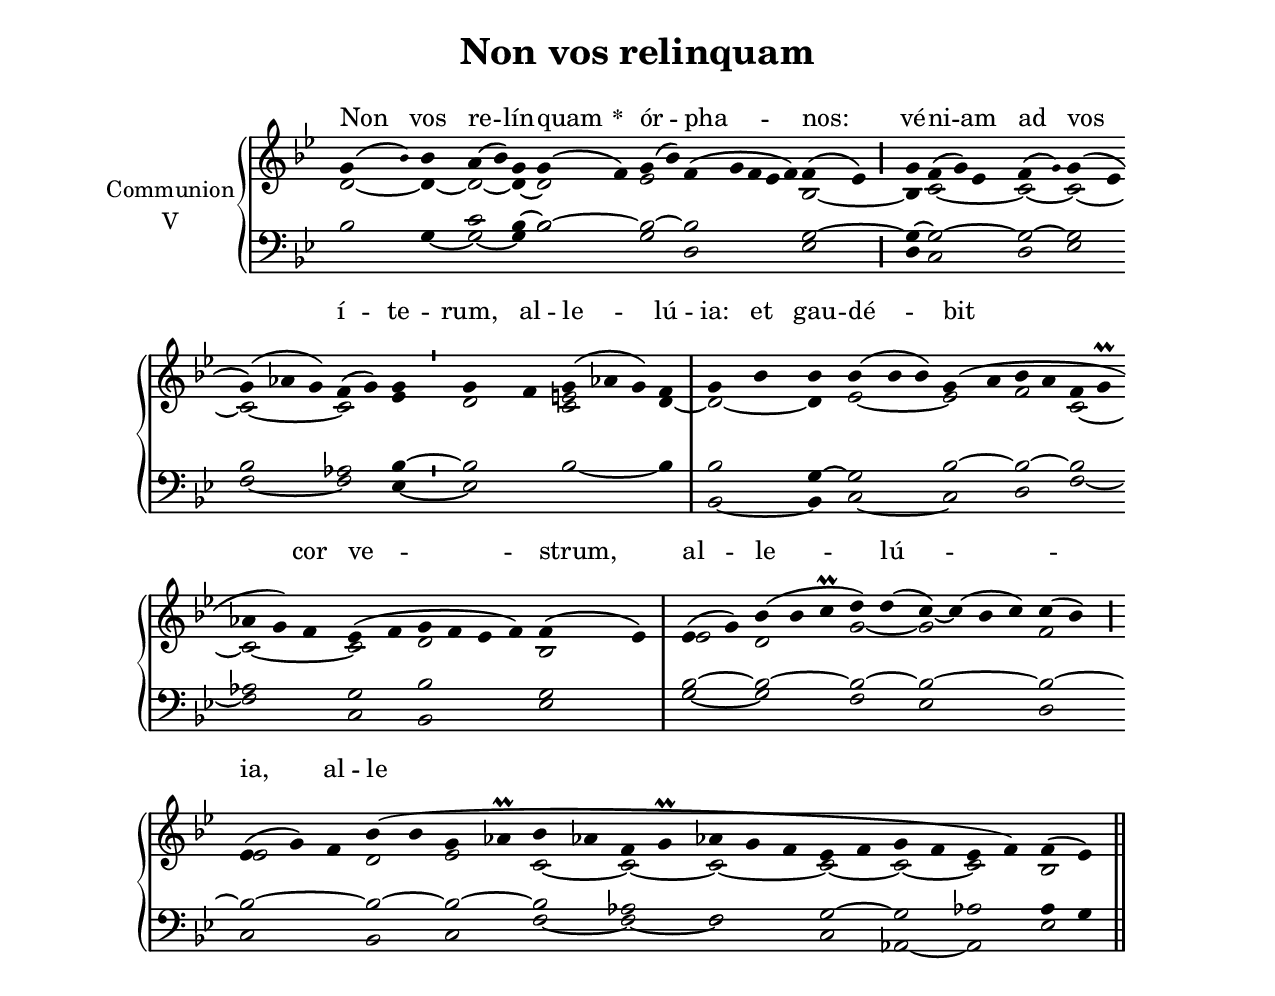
\version "2.18"
\include "gregorian.ly"
\include "noh2.ily"


%Page reference: page ii.98
%(volume.page)

global = {
 \key ees \lydian
 \cadenzaOn 
}

\header {
  title = \markup \center-column {"Non vos relinquam" \vspace #1 }
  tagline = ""
  composer = ""
}

\paper {
 #(include-special-characters)
  oddHeaderMarkup = \markup \fill-line {
    \line {}
    \center-column {
      \on-the-fly #first-page     " "
      \on-the-fly #not-first-page "Non vos relinquam"
    }
    \line { \on-the-fly #print-page-number-check-first \fromproperty #'page:page-number-string }
  }
  evenHeaderMarkup = \markup \fill-line {
    \line { \on-the-fly #print-page-number-check-first \fromproperty #'page:page-number-string }
    \center-column { "Non vos relinquam" }
    \line {}
  }
}

chantText = \lyricmode {
Non vos re -- lín -- quam 
\set stanza = " * " ór -- pha -- nos: 
vé -- ni -- am ad vos í -- te -- rum, al -- le -- lú -- ia: 
et gau -- dé -- bit cor ve -- strum, 
al -- le -- lú -- _ ia, 
al -- le -- _ lú -- ia. }

chantMusic = {
\tieDown   g'4 ( \once \tweak #'font-size #-4 bes' ) bes'4 a'4 ( bes'4) g'4 g'4 ( f'4)  g'4 ( bes'4) f'4 ( g'4 f'4 ees'4 f'4) f'4 ( ees'4) \divisioMaior
 g'4 f'4 ( g'4) ees'4 f'4 ( \once \tweak #'font-size #-4 g' ) g'4 ( ees'4 \forceBreak
)  g'4 ( aes'4 g'4) f'4 ( g'4) g'4 \divisioMinima
 g'4 f'4  g'4 ( aes'4 g'4) f'4 \divisioMaxima
 g'4 bes'4 bes'4 bes'4 ( bes'4 bes'4) g'4 ( a'4 bes'4 a'4 f'4  g'\prall \forceBreak
 aes'4 g'4) f'4 ees'4 ( f'4 g'4 f'4 ees'4 f'4) f'4 ( ees'4) \divisioMaxima
 ees'4 ( g'4) bes'4 ( bes'4 c''\prall d''4) d''4 ( c''4) ~ c''4 ( bes'4 c''4) c''4 ( bes'4) \divisioMaior
  ees'4 ( g'4) f'4 bes'4 ( bes'4 g'4 aes'\prall bes'4 aes'4 f'4 g'\prall aes'4 g'4 f'4 ees'4 ( f'4 g'4 f'4 ees'4 f'4) f'4 ( ees'4) \finalis

}

altoMusic = {
d'2 ~ d'4 ~ d'2 ~ d'4 ~ d'2 ees'2 r2*5/2 bes2 ~ \divisioMaior
bes4 c'2*3/2 ~ c'2 ~ c'2 ~ c'2*3/2 ~ c'2 ees'4 \divisioMinima
d'2 <e' c'>2*3/2 d'4 ~ \divisioMaxima
d'2 ~ d'4 ees'2*3/2 ~ ees'2 f'2 c'2 ~ c'2*3/2 ~ c'2 d'2*4/2 bes2 \divisioMaxima
ees'2 d'2*3/2 g'2 ~ g'2*4/2 f'2 ees'2*3/2 d'2 ees'2 c'2 ~ c'2 ~ c'2*3/2 ~ c'2 ~ c'2 ~ c'2 bes2 \finalis
}

tenorMusic = {
r2*3/2 c'2 bes4 ~ bes2 ~ bes2 ~ bes2*5/2 g2 ~ \divisioMaior
g4 ~ g2*3/2 ~ g2 ~ g2 bes2*3/2 aes2 bes4 ~ \divisioMinima
bes2 r2*3/2 r4 \divisioMaxima
bes2 g4 ~ g2*3/2 bes2 ~ bes2 ~ bes2 aes2*3/2 g2 bes2*4/2 g2 \divisioMaxima
bes2 ~ bes2*3/2 ~ bes2 ~ bes2*4/2 ~ bes2 ~ bes2*3/2 ~ bes2 ~ bes2 ~ bes2 aes2 f2*3/2 g2 ~ g2 aes2 a4 g4 \finalis
}

bassMusic = {
bes2 g4 ~ g2 ~ g4 bes2 g2 d2*5/2 ees2 \divisioMaior
d4 c2*3/2 d2 ees2 f2*3/2 ~ f2 ees4 ~ \divisioMinima
ees2 bes2*3/2 ~ bes4 \divisioMaxima
bes,2 ~ bes,4 c2*3/2 ~ c2 d2 f2 ~ f2*3/2 c2 bes,2*4/2 ees2 \divisioMaxima
g2 ~ g2*3/2 f2 ees2*4/2 d2 c2*3/2 bes,2 c2 f2 ~ f2 ~ f2*3/2 c2 aes,2 ~ aes,2 ees2 \finalis
}

voiceLines = {
\voiceLineStyle


}

\score{
  <<
    \new GrandStaff <<
      \set GrandStaff.autoBeaming = ##f
      \set GrandStaff.instrumentName = \markup \center-column {
        "Communion"
        "V"
      }
      \new Staff = up <<
        \new Voice = "chant" {
          \voiceOne \global \chantMusic
        }
        \new Voice {
          \voiceTwo \global \altoMusic
        }
      >>

      \new Staff = down <<
        \clef bass
        \new Voice {
          \voiceOne \global \tenorMusic
        }
        \new Voice {
          \voiceTwo \global \bassMusic
        }
	\new Voice {
        \voiceThree \global \voiceLines
        }
      >>
    >>
    \new Lyrics \lyricsto chant {
      \chantText
    }
  >>
  \layout{
  }
  \midi{
    \tempo 4 = 125
  }
}
